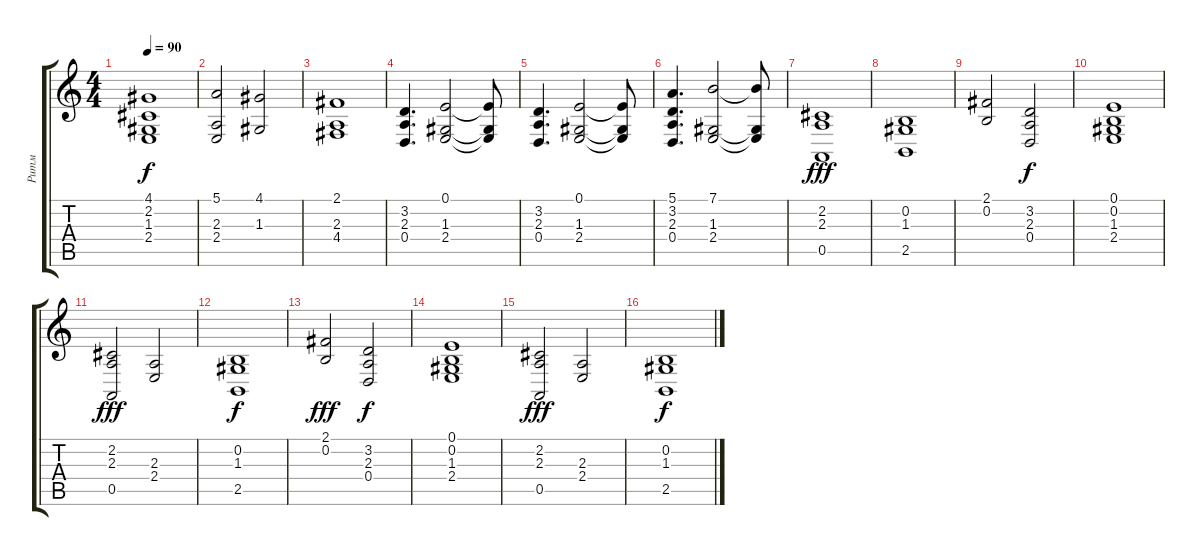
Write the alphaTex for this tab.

\track ("Ритм" "Ритм") {instrument pad1newage}
\staff {score tabs}
\tuning (E4 B3 G3 D3 A2 E2) {hide}
\ts (4 4)
\tempo 90
\clef g2
\ks c
(4.1 2.2 1.3 2.4).1{dy f} |
(5.1 2.3 2.4).2 (4.1 1.3).2 |
(2.1 2.3 4.4).1 |
(3.2 2.3 0.4).4{d} (0.1 1.3 2.4).2 (0.1{t} 1.3{t} 2.4{t}).8 |
(3.2 2.3 0.4).4{d} (0.1 1.3 2.4).2 (0.1{t} 1.3{t} 2.4{t}).8 |
(5.1 3.2 2.3 0.4).4{d} (7.1 1.3 2.4).2 (7.1{t} 1.3{t} 2.4{t}).8 |
(2.2 2.3 0.5).1{dy fff} |
(0.2 1.3 2.5).1 |
(2.1 0.2).2 (3.2 2.3 0.4).2{dy f} |
(0.1 0.2 1.3 2.4).1 |
(2.2 2.3 0.5).2{dy fff} (2.3 2.4).2 |
(0.2 1.3 2.5).1{dy f} |
(2.1 0.2).2{dy fff} (3.2 2.3 0.4).2{dy f} |
(0.1 0.2 1.3 2.4).1 |
(2.2 2.3 0.5).2{dy fff} (2.3 2.4).2 |
(0.2 1.3 2.5).1{dy f}
